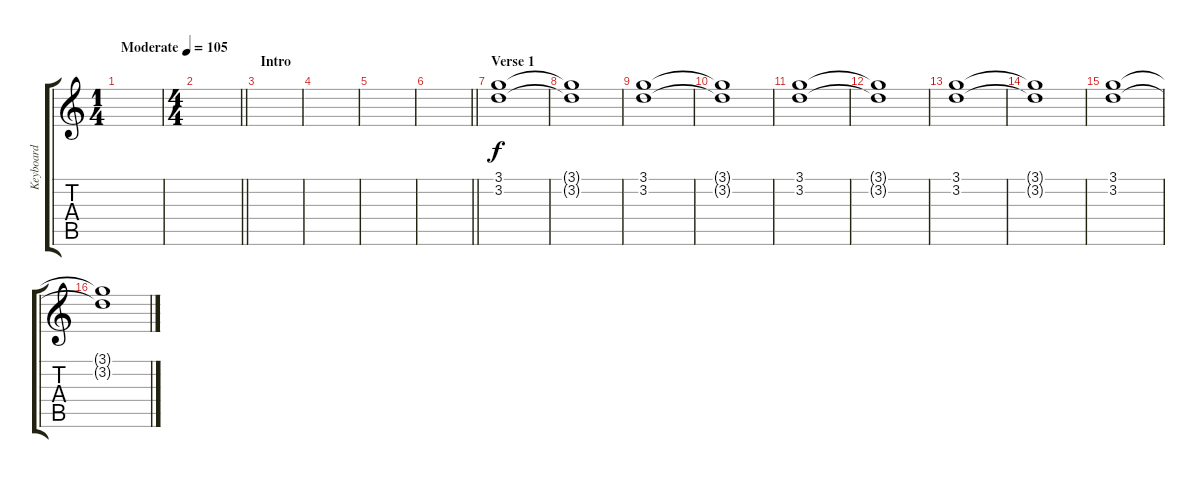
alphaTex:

\track ("Keyboard" "Keyboard") {instrument acousticguitarnylon}
\staff {score tabs}
\tuning (E4 B3 G3 D3 A2 E2) {hide}
\ts (1 4)
\tempo (105 "Moderate")
\clef g2
\ks c
|
\ts (4 4)
\barLineRight lightlight
|
\section ("" "Intro")
|
|
|
\barLineRight lightlight
|
\section ("" "Verse 1")
(3.1 3.2).1 |
(3.1{t} 3.2{t}).1 |
(3.1 3.2).1 |
(3.1{t} 3.2{t}).1 |
(3.1 3.2).1 |
(3.1{t} 3.2{t}).1 |
(3.1 3.2).1 |
(3.1{t} 3.2{t}).1 |
(3.1 3.2).1 |
(3.1{t} 3.2{t}).1
